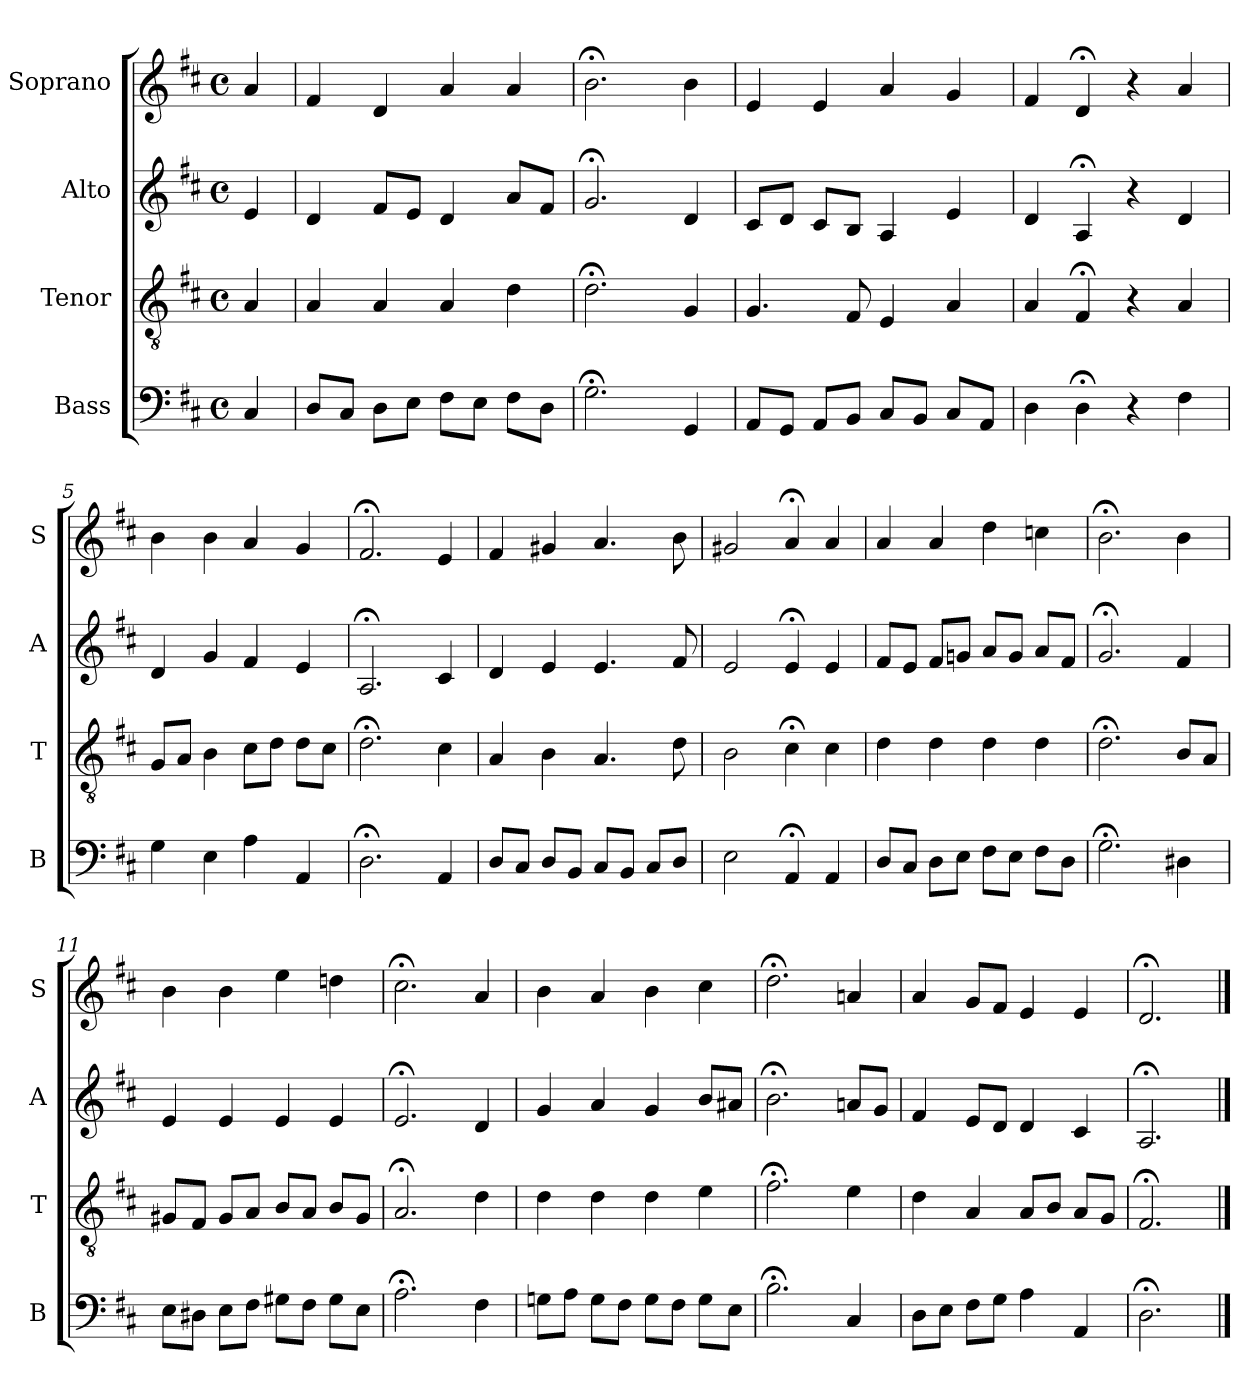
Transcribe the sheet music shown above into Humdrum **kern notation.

**kern	**kern	**kern	**kern
*part4	*part3	*part2	*part1
*staff4	*staff3	*staff2	*staff1
*I"Bass	*I"Tenor	*I"Alto	*I"Soprano
*I'B	*I'T	*I'A	*I'S
*clefF4	*clefGv2	*clefG2	*clefG2
*k[f#c#]	*k[f#c#]	*k[f#c#]	*k[f#c#]
*D:	*D:	*D:	*D:
*M4/4	*M4/4	*M4/4	*M4/4
*met(c)	*met(c)	*met(c)	*met(c)
*MM100	*MM100	*MM100	*MM100
=	=	=	=
4C#	4A	4e	4a
=1	=1	=1	=1
8DL	4A	4d	4f#
8C#J	.	.	.
8DL	4A	8f#L	4d
8EJ	.	8eJ	.
8F#L	4A	4d	4a
8EJ	.	.	.
8F#L	4d	8aL	4a
8DJ	.	8f#J	.
=2	=2	=2	=2
2.G;<	2.d;<	2.g;<	2.b;<
4GG	4G	4d	4b
=3	=3	=3	=3
8AAL	4.G	8c#L	4e
8GGJ	.	8dJ	.
8AAL	.	8c#L	4e
8BBJ	8F#	8BJ	.
8C#L	4E	4A	4a
8BBJ	.	.	.
8C#L	4A	4e	4g
8AAJ	.	.	.
=4	=4	=4	=4
4D	4A	4d	4f#
4D;<	4F#;<	4A;<	4d;<
4r	4r	4r	4r
4F#	4A	4d	4a
=5	=5	=5	=5
4G	8GL	4d	4b
.	8AJ	.	.
4E	4B	4g	4b
4A	8c#L	4f#	4a
.	8dJ	.	.
4AA	8dL	4e	4g
.	8c#J	.	.
=6	=6	=6	=6
2.D;<	2.d;<	2.A;<	2.f#;<
4AA	4c#	4c#	4e
=7	=7	=7	=7
8DL	4A	4d	4f#
8C#J	.	.	.
8DiL	4Bi	4ei	4g#Xi
8BBJ	.	.	.
8C#L	4.A	4.e	4.a
8BBJ	.	.	.
8C#L	.	.	.
8DJ	8d	8f#	8b
=8	=8	=8	=8
2E	2B	2e	2g#X
4AA;<	4c#;<	4e;<	4a;<
4AA	4c#	4e	4a
=9	=9	=9	=9
8DL	4d	8f#L	4a
8C#J	.	8eJ	.
8DL	4d	8f#L	4a
8EJ	.	8gnJ	.
8F#L	4d	8aL	4dd
8EJ	.	8gJ	.
8F#L	4d	8aL	4ccn
8DJ	.	8f#J	.
=10	=10	=10	=10
2.G;<	2.d;<	2.g;<	2.b;<
4D#X	8BL	4f#	4b
.	8AJ	.	.
=11	=11	=11	=11
8EL	8G#XL	4e	4b
8D#XJ	8F#J	.	.
8EL	8G#L	4e	4b
8F#J	8AJ	.	.
8G#XL	8BL	4e	4ee
8F#J	8AJ	.	.
8G#L	8BL	4e	4ddn
8EJ	8G#J	.	.
=12	=12	=12	=12
2.A;<	2.A;<	2.e;<	2.cc#;<
4F#	4d	4d	4a
=13	=13	=13	=13
8GnL	4d	4g	4b
8AJ	.	.	.
8GL	4d	4a	4a
8F#J	.	.	.
8GL	4d	4g	4b
8F#J	.	.	.
8GL	4e	8bL	4cc#
8EJ	.	8a#XJ	.
=14	=14	=14	=14
2.B;<	2.f#;<	2.b;<	2.dd;<
4C#	4e	8anL	4an
.	.	8gJ	.
=15	=15	=15	=15
8DL	4d	4f#	4a
8EJ	.	.	.
8F#L	4A	8eL	8gL
8GJ	.	8dJ	8f#J
4A	8AL	4d	4e
.	8BJ	.	.
4AA	8AL	4c#	4e
.	8GJ	.	.
=16	=16	=16	=16
2.D;<	2.F#;<	2.A;<	2.d;<
==	==	==	==
*-	*-	*-	*-
